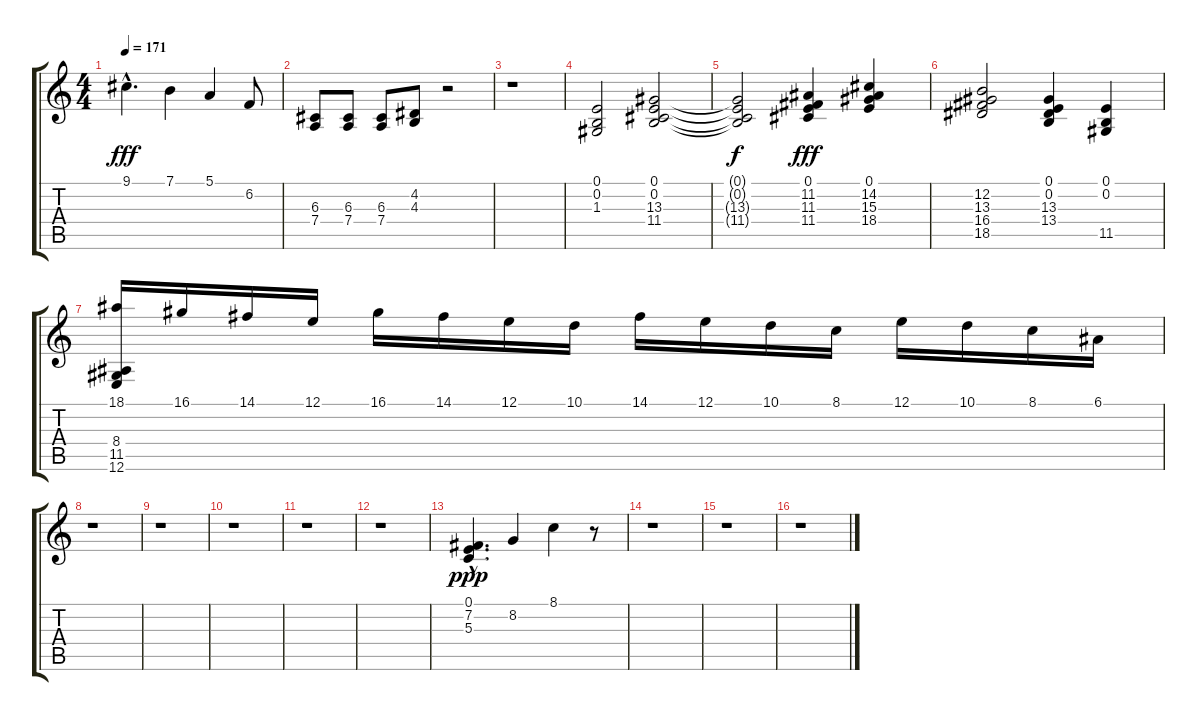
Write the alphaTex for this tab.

\track "" {instrument stringensemble1}
\staff {score tabs}
\tuning (E4 B3 G3 D3 A2 E2) {hide}
\ts (4 4)
\tempo 171
\clef g2
\ks c
9.1{hac}.4{d dy fff} 7.1.4 5.1.4 6.2.8 |
(6.3 7.4).8 (6.3 7.4).8 (6.3 7.4).8 (4.2 4.3).8 r.2 |
r.1 |
(0.1 0.2 1.3).2 (0.1 0.2 13.3 11.4).2 |
(0.1{t} 0.2{t} 13.3{t} 11.4{t}).2{dy f} (0.1 11.2 11.3 11.4).4{dy fff} (0.1 14.2 15.3 18.4).4 |
(12.2 13.3 16.4 18.5).2 (0.1 0.2 13.3 13.4).4 (0.1 0.2 11.5).4 |
(18.1 8.4 11.5 12.6).16 16.1.16 14.1.16 12.1.16 16.1.16 14.1.16 12.1.16 10.1.16 14.1.16 12.1.16 10.1.16 8.1.16 12.1.16 10.1.16 8.1.16 6.1.16 |
r.1 |
r.1 |
r.1 |
r.1 |
r.1 |
(0.1 7.2{hac} 5.3).4{d dy ppp} 8.2.4 8.1.4 r.8 |
r.1 |
r.1 |
r.1
